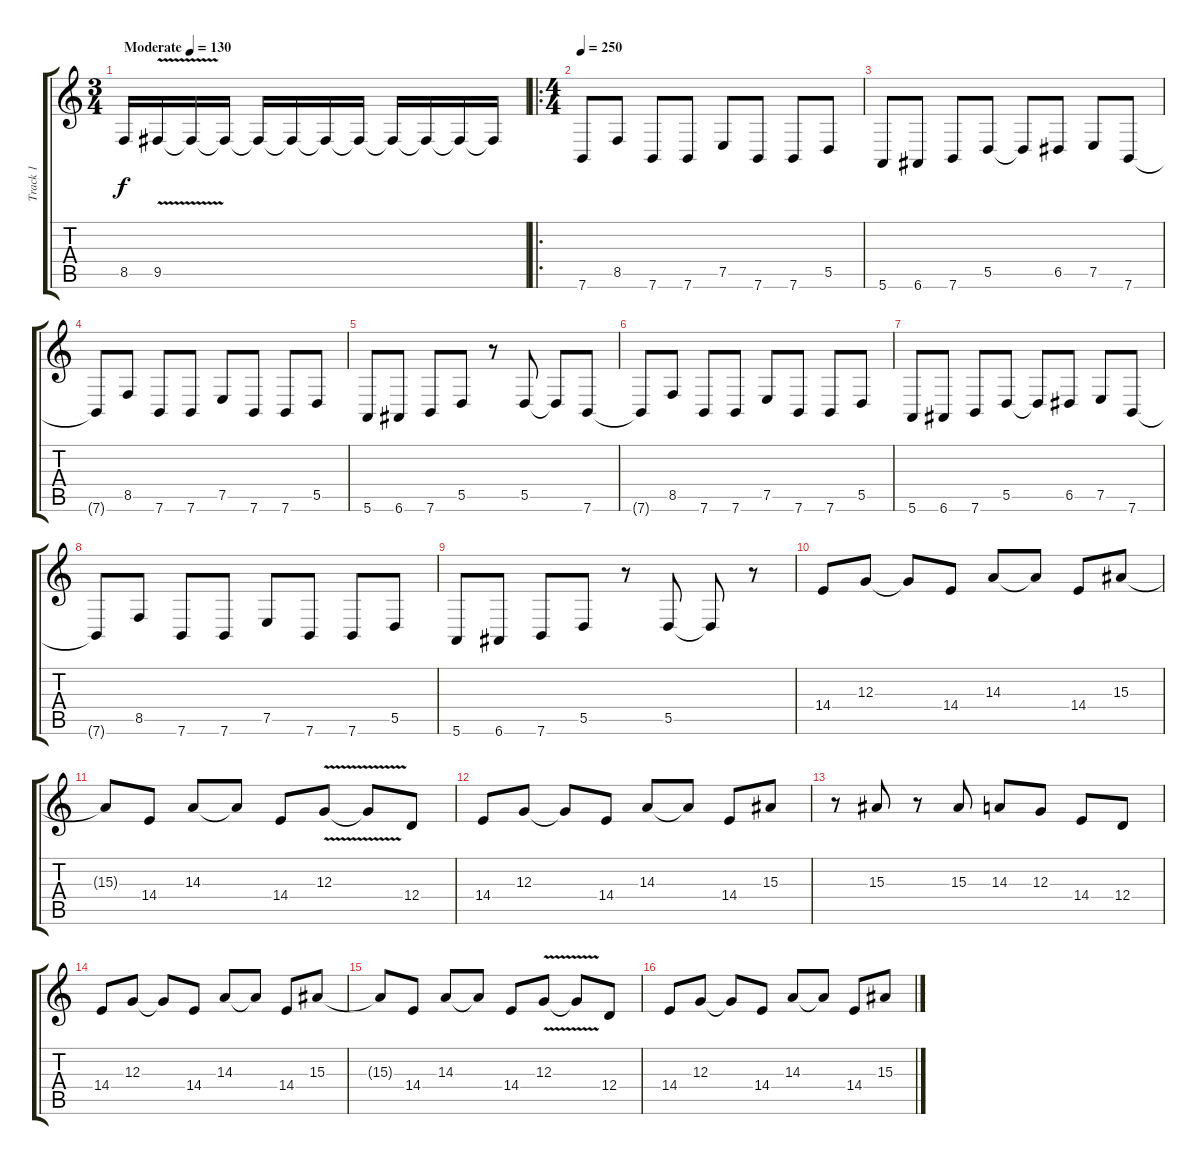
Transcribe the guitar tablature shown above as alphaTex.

\track ("Track 1" "Track 1") {instrument lead5charang}
\staff {score tabs}
\tuning (E4 B3 G3 D3 A2 E2) {hide}
\ts (3 4)
\tempo (130 "Moderate")
\clef g2
\ks c
8.5.16{dy f instrument lead5charang} 9.5{v}.16 9.5{t}.16 9.5{t}.16 9.5{t}.16 9.5{t}.16 9.5{t}.16 9.5{t}.16 9.5{t}.16 9.5{t}.16 9.5{t}.16 9.5{t}.16 |
\ro
\ts (4 4)
\tempo 250
7.6.8 8.5.8 7.6.8 7.6.8 7.5.8 7.6.8 7.6.8 5.5.8 |
5.6.8 6.6.8 7.6.8 5.5.8 5.5{t}.8 6.5.8 7.5.8 7.6.8 |
7.6{t}.8 8.5.8 7.6.8 7.6.8 7.5.8 7.6.8 7.6.8 5.5.8 |
5.6.8 6.6.8 7.6.8 5.5.8 r.8 5.5.8 5.5{t}.8 7.6.8 |
7.6{t}.8 8.5.8 7.6.8 7.6.8 7.5.8 7.6.8 7.6.8 5.5.8 |
5.6.8 6.6.8 7.6.8 5.5.8 5.5{t}.8 6.5.8 7.5.8 7.6.8 |
7.6{t}.8 8.5.8 7.6.8 7.6.8 7.5.8 7.6.8 7.6.8 5.5.8 |
5.6.8 6.6.8 7.6.8 5.5.8 r.8 5.5.8 5.5{t}.8 r.8 |
14.4.8 12.3.8 12.3{t}.8 14.4.8 14.3.8 14.3{t}.8 14.4.8 15.3.8 |
15.3{t}.8 14.4.8 14.3.8 14.3{t}.8 14.4.8 12.3{v}.8 12.3{t}.8 12.4.8 |
14.4.8 12.3.8 12.3{t}.8 14.4.8 14.3.8 14.3{t}.8 14.4.8 15.3.8 |
r.8 15.3.8 r.8 15.3.8 14.3.8 12.3.8 14.4.8 12.4.8 |
14.4.8 12.3.8 12.3{t}.8 14.4.8 14.3.8 14.3{t}.8 14.4.8 15.3.8 |
15.3{t}.8 14.4.8 14.3.8 14.3{t}.8 14.4.8 12.3{v}.8 12.3{t}.8 12.4.8 |
14.4.8 12.3.8 12.3{t}.8 14.4.8 14.3.8 14.3{t}.8 14.4.8 15.3.8
